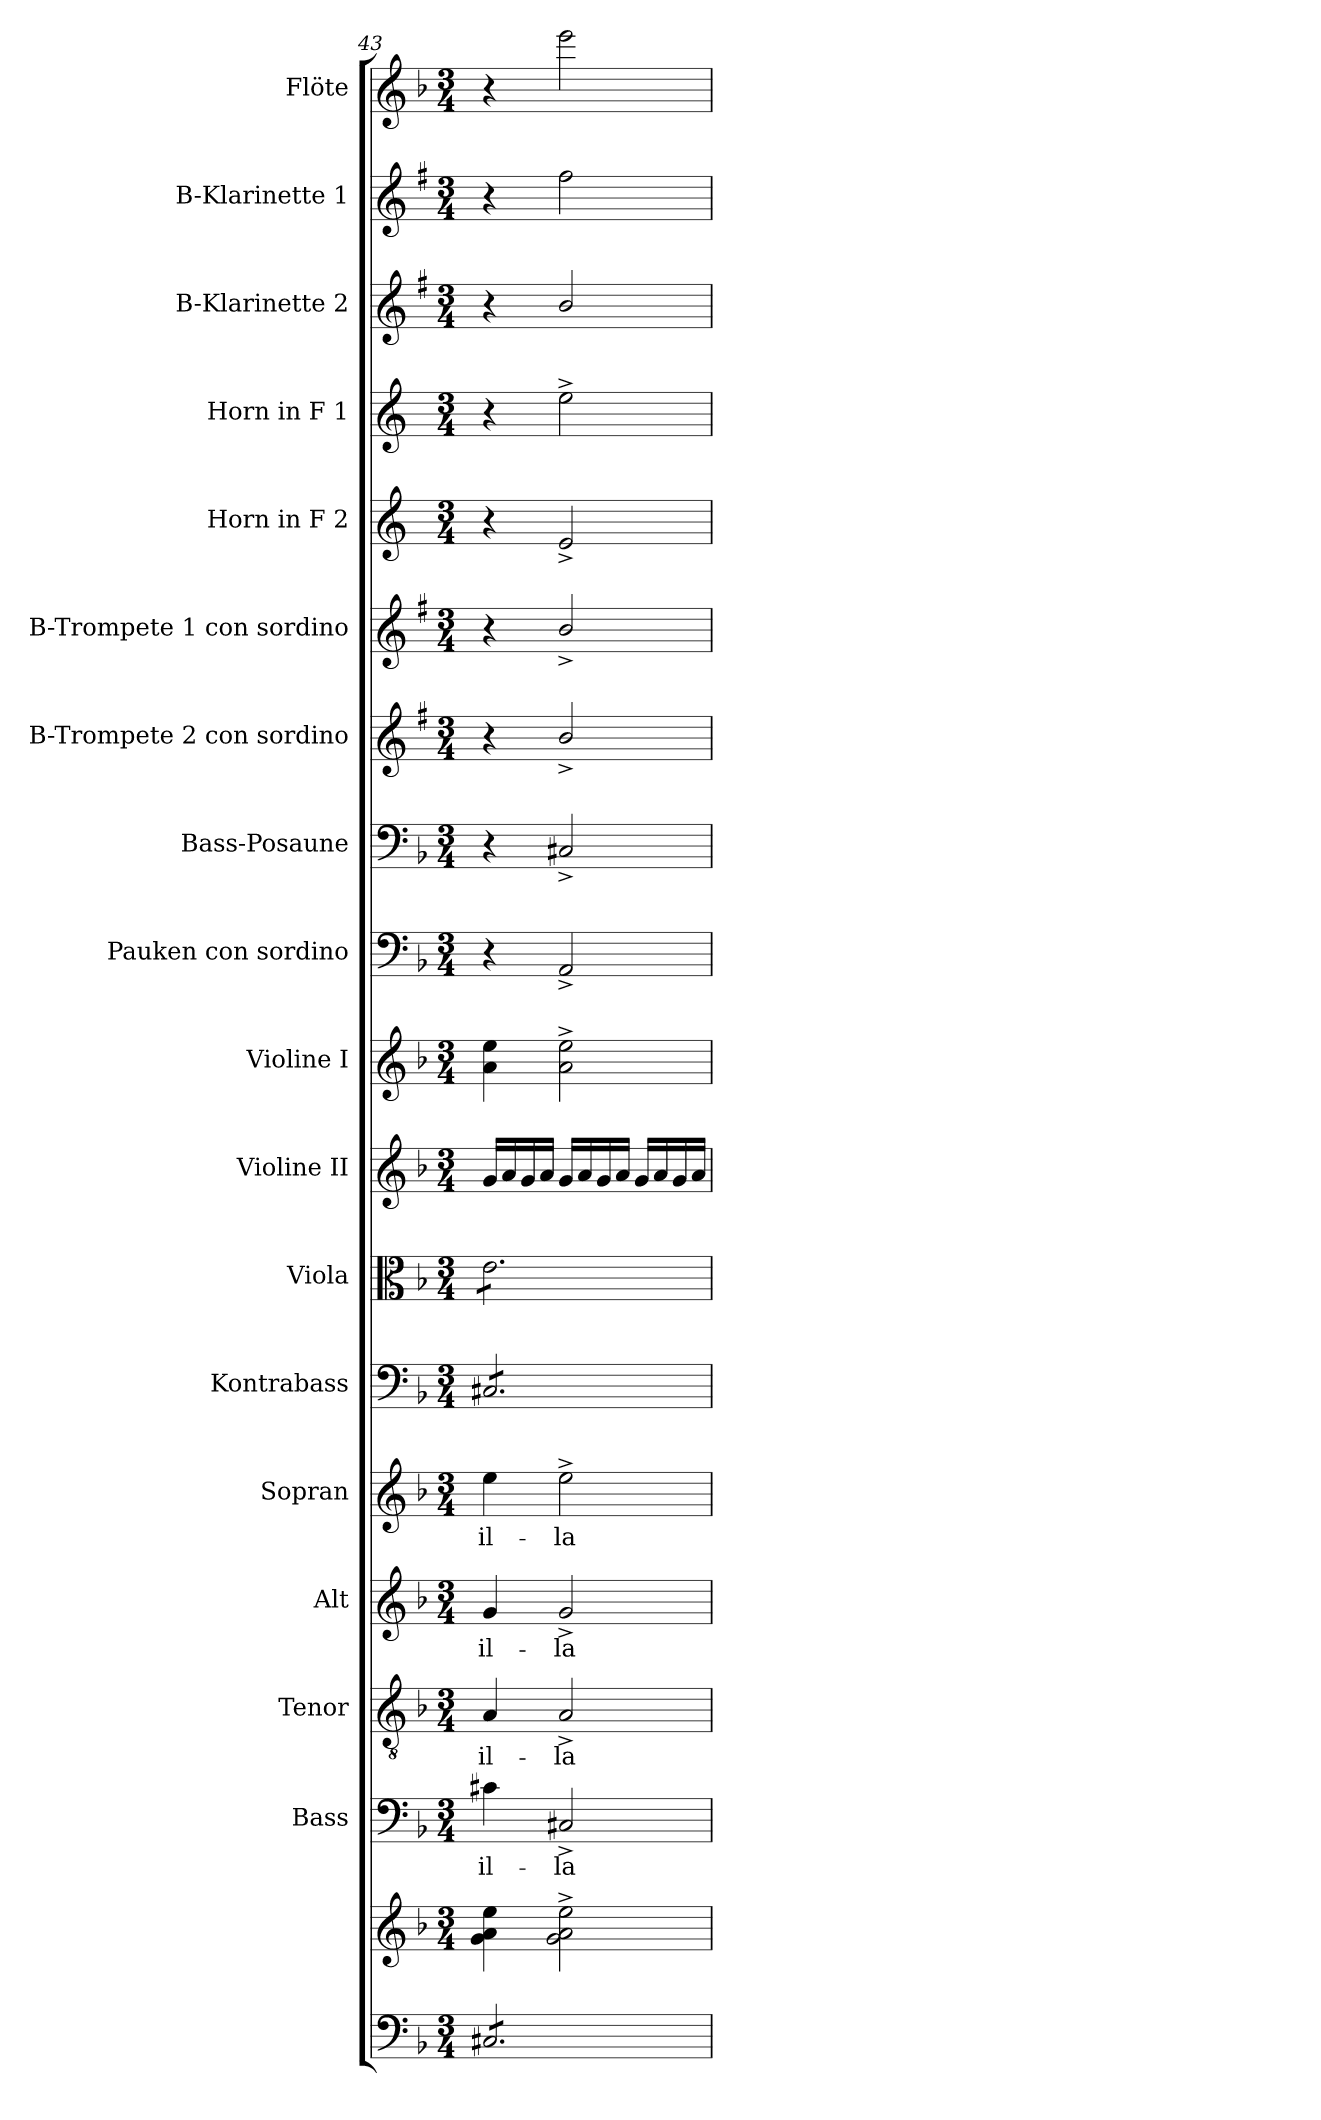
**kern	**kern	**kern	**text	**kern	**text	**kern	**text	**kern	**text	**kern	**kern	**kern	**kern	**kern	**kern	**kern	**kern	**kern	**kern	**kern	**kern	**kern
*part18	*part18	*part17	*part17	*part16	*part16	*part15	*part15	*part14	*part14	*part13	*part12	*part11	*part10	*part9	*part8	*part7	*part6	*part5	*part4	*part3	*part2	*part1
*staff19	*staff18	*staff17	*staff17	*staff16	*staff16	*staff15	*staff15	*staff14	*staff14	*staff13	*staff12	*staff11	*staff10	*staff9	*staff8	*staff7	*staff6	*staff5	*staff4	*staff3	*staff2	*staff1
*	*	*I"Bass	*	*I"Tenor	*	*I"Alt	*	*I"Sopran	*	*I"Kontrabass	*I"Viola	*I"Violine II	*I"Violine I	*I"Pauken con sordino	*I"Bass-Posaune	*I"B-Trompete 2 con sordino	*I"B-Trompete 1 con sordino	*I"Horn in F 2	*I"Horn in F 1	*I"B-Klarinette 2	*I"B-Klarinette 1	*I"Flöte
*	*	*I'B.	*	*I'T.	*	*I'A.	*	*I'S.	*	*I'Kb.	*I'Vla.	*I'Vl. II	*I'Vl. I	*I'Pk.	*I'B. Pos.	*I'B Trp. 2	*I'B Trp. 1	*	*	*I'B Kl. 2	*I'B Kl. 1	*I'Fl.
*clefF4	*clefG2	*clefF4	*	*clefGv2	*	*clefG2	*	*clefG2	*	*clefF4	*clefC3	*clefG2	*clefG2	*clefF4	*clefF4	*clefG2	*clefG2	*clefG2	*clefG2	*clefG2	*clefG2	*clefG2
*	*	*	*	*	*	*	*	*	*	*ITrd7c12	*	*	*	*	*	*ITrd1c2	*ITrd1c2	*ITrd4c7	*ITrd4c7	*ITrd1c2	*ITrd1c2	*
*k[b-]	*k[b-]	*k[b-]	*	*k[b-]	*	*k[b-]	*	*k[b-]	*	*k[b-]	*k[b-]	*k[b-]	*k[b-]	*k[b-]	*k[b-]	*k[b-]	*k[b-]	*k[b-]	*k[b-]	*k[b-]	*k[b-]	*k[b-]
*F:	*F:	*F:	*	*F:	*	*F:	*	*F:	*	*F:	*F:	*F:	*F:	*F:	*F:	*F:	*F:	*F:	*F:	*F:	*F:	*F:
*M3/4	*M3/4	*M3/4	*	*M3/4	*	*M3/4	*	*M3/4	*	*M3/4	*M3/4	*M3/4	*M3/4	*M3/4	*M3/4	*M3/4	*M3/4	*M3/4	*M3/4	*M3/4	*M3/4	*M3/4
=43	=43	=43	=43	=43	=43	=43	=43	=43	=43	=43	=43	=43	=43	=43	=43	=43	=43	=43	=43	=43	=43	=43
!	!	!	!LO:LY:b	!	!LO:LY:b	!	!LO:LY:b	!	!LO:LY:b	!	!	!	!	!	!	!	!	!	!	!	!	!
*tremolo	*	*	*	*	*	*	*	*	*	*	*	*	*	*	*	*	*	*	*	*	*	*
*	*	*	*	*	*	*	*	*	*	*tremolo	*	*	*	*	*	*	*	*	*	*	*	*
*	*	*	*	*	*	*	*	*	*	*	*tremolo	*	*	*	*	*	*	*	*	*	*	*
8C#X/L	4g\ 4a\ 4ee\	4c#X\	il-	4A/	il-	4g/	il-	4ee\	il-	8CC#X/L	8e\L	16g/LL	4a\ 4ee\	4r	4r	4r	4r	4r	4r	4r	4r	4r
.	.	.	.	.	.	.	.	.	.	.	.	16a/	.	.	.	.	.	.	.	.	.	.
8C#X/	.	.	.	.	.	.	.	.	.	8CC#X/	8e\	16g/	.	.	.	.	.	.	.	.	.	.
.	.	.	.	.	.	.	.	.	.	.	.	16a/JJ	.	.	.	.	.	.	.	.	.	.
!	!	!	!LO:LY:b	!	!LO:LY:b	!	!LO:LY:b	!	!LO:LY:b	!	!	!	!	!	!	!	!	!	!	!	!	!
8C#X/	2g\^> 2a\^> 2ee\^>	2C#X^>/	-la	2A^>/	-la	2g^>/	-la	2ee^>\	-la	8CC#X/	8e\	16g/LL	2a\^> 2ee\^>	2AA^</	2C#X^</	2a^</	2a^</	2A^</	2a^>\	2a/	2ee\	2eee\
.	.	.	.	.	.	.	.	.	.	.	.	16a/	.	.	.	.	.	.	.	.	.	.
8C#X/	.	.	.	.	.	.	.	.	.	8CC#X/	8e\	16g/	.	.	.	.	.	.	.	.	.	.
.	.	.	.	.	.	.	.	.	.	.	.	16a/JJ	.	.	.	.	.	.	.	.	.	.
8C#X/	.	.	.	.	.	.	.	.	.	8CC#X/	8e\	16g/LL	.	.	.	.	.	.	.	.	.	.
.	.	.	.	.	.	.	.	.	.	.	.	16a/	.	.	.	.	.	.	.	.	.	.
8C#X/J	.	.	.	.	.	.	.	.	.	8CC#X/J	8e\J	16g/	.	.	.	.	.	.	.	.	.	.
*	*	*	*	*	*	*	*	*	*	*	*Xtremolo	*	*	*	*	*	*	*	*	*	*	*
*	*	*	*	*	*	*	*	*	*	*Xtremolo	*	*	*	*	*	*	*	*	*	*	*	*
*Xtremolo	*	*	*	*	*	*	*	*	*	*	*	*	*	*	*	*	*	*	*	*	*	*
.	.	.	.	.	.	.	.	.	.	.	.	16a/JJ	.	.	.	.	.	.	.	.	.	.
=	=	=	=	=	=	=	=	=	=	=	=	=	=	=	=	=	=	=	=	=	=	=
*-	*-	*-	*-	*-	*-	*-	*-	*-	*-	*-	*-	*-	*-	*-	*-	*-	*-	*-	*-	*-	*-	*-
